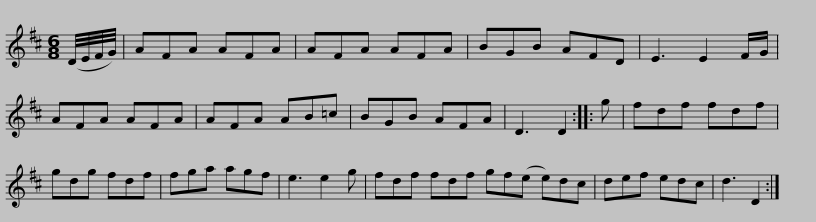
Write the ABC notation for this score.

X:1
L:1/8
M:6/8
I:linebreak $
K:D
V:1 treble
V:1
 (D/4E/4F/4G/4) | AFA AFA | AFA AFA | BGB AFD | E3 E2 F/G/ | %5
 AFA AFA | AFA AB=c | BGB AFA |$ D3 D2 :: g | %10
 fdf fdf | gdg fdf | fga agf | e3 e2 g | fdf fdf gf(e e)dc |$ %15
 def edc | d3 D2 :| %17
